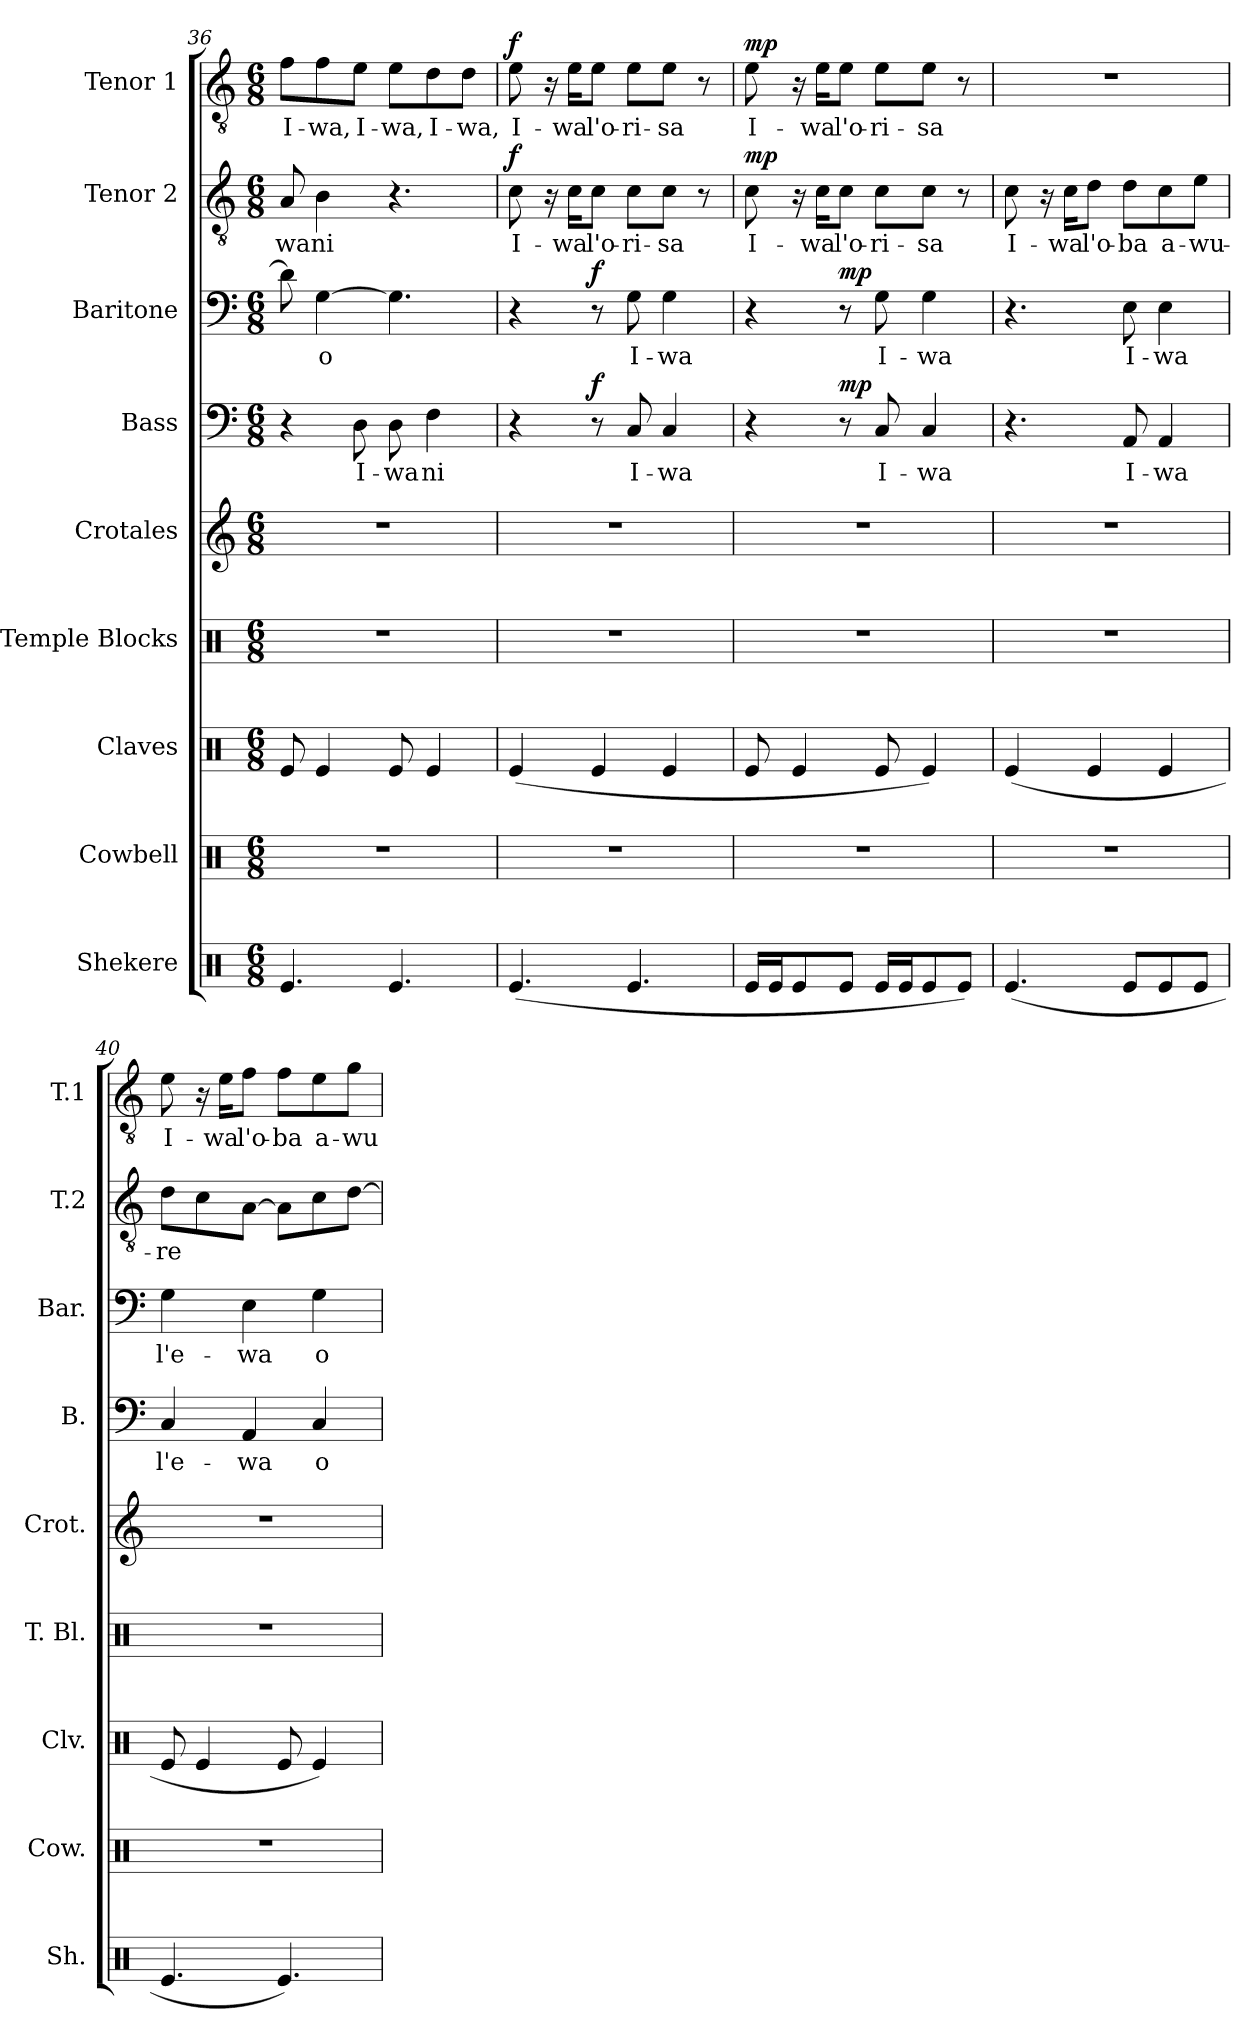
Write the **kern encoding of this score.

**kern	**kern	**kern	**kern	**kern	**kern	**text	**dynam	**kern	**text	**dynam	**kern	**text	**dynam	**kern	**text	**dynam
*part9	*part8	*part7	*part6	*part5	*part4	*part4	*part4	*part3	*part3	*part3	*part2	*part2	*part2	*part1	*part1	*part1
*staff9	*staff8	*staff7	*staff6	*staff5	*staff4	*staff4	*staff4	*staff3	*staff3	*staff3	*staff2	*staff2	*staff2	*staff1	*staff1	*staff1
*I"Shekere	*I"Cowbell	*I"Claves	*I"Temple Blocks	*I"Crotales	*I"Bass	*	*	*I"Baritone	*	*	*I"Tenor 2	*	*	*I"Tenor 1	*	*
*I'Sh.	*I'Cow.	*I'Clv.	*I'T. Bl.	*I'Crot.	*I'B.	*	*	*I'Bar.	*	*	*I'T.2	*	*	*I'T.1	*	*
*clefX	*clefX	*clefX	*clefX	*clefG2	*clefF4	*	*	*clefF4	*	*	*clefGv2	*	*	*clefGv2	*	*
*	*	*	*	*ITrd-14c-24	*	*	*	*	*	*	*ITrd7c12	*	*	*ITrd7c12	*	*
*k[]	*k[]	*k[]	*k[]	*k[]	*k[]	*	*	*k[]	*	*	*k[]	*	*	*k[]	*	*
*C:	*C:	*C:	*C:	*C:	*C:	*	*	*C:	*	*	*C:	*	*	*C:	*	*
*M6/8	*M6/8	*M6/8	*M6/8	*M6/8	*M6/8	*	*	*M6/8	*	*	*M6/8	*	*	*M6/8	*	*
=36	=36	=36	=36	=36	=36	=36	=36	=36	=36	=36	=36	=36	=36	=36	=36	=36
!	!LO:N:vis=1	!	!LO:N:vis=1	!LO:N:vis=1	!	!	!	!	!	!	!	!	!	!	!	!
!	!	!	!	!	!	!	!	!	!	!	!	!LO:LY:b:color=#000000	!	!	!	!
!	!	!	!	!	!	!	!	!	!	!	!	!	!	!	!LO:LY:b:color=#000000	!
4.Rei/	2.r	8Rei/	2.r	2.r	4r	.	.	8di\]	.	.	8AAi/	-wa	.	8Fi\L	I-	.
!	!	!	!	!	!	!	!	!	!LO:LY:b:color=#000000	!	!	!	!	!	!	!
!	!	!	!	!	!	!	!	!	!	!	!	!LO:LY:b:color=#000000	!	!	!	!
!	!	!	!	!	!	!	!	!	!	!	!	!	!	!	!LO:LY:b:color=#000000	!
.	.	4Rei/	.	.	.	.	.	[4Gi\	o	.	4BBi\	ni	.	8Fi\	-wa,	.
!	!	!	!	!	!	!LO:LY:b:color=#000000	!	!	!	!	!	!	!	!	!	!
!	!	!	!	!	!	!	!	!	!	!	!	!	!	!	!LO:LY:b:color=#000000	!
.	.	.	.	.	8Di\	I-	.	.	.	.	.	.	.	8Ei\J	I-	.
!	!	!	!	!	!	!LO:LY:b:color=#000000	!	!	!	!	!	!	!	!	!	!
!	!	!	!	!	!	!	!	!	!	!	!	!	!	!	!LO:LY:b:color=#000000	!
4.Rei/	.	8Rei/	.	.	8Di\	-wa	.	4.Gi\]	.	.	4.r	.	.	8Ei\L	-wa,	.
!	!	!	!	!	!	!LO:LY:b:color=#000000	!	!	!	!	!	!	!	!	!	!
!	!	!	!	!	!	!	!	!	!	!	!	!	!	!	!LO:LY:b:color=#000000	!
.	.	4Rei/	.	.	4Fi\	ni	.	.	.	.	.	.	.	8Di\	I-	.
!	!	!	!	!	!	!	!	!	!	!	!	!	!	!	!LO:LY:b:color=#000000	!
.	.	.	.	.	.	.	.	.	.	.	.	.	.	8Di\J	-wa,	.
=37	=37	=37	=37	=37	=37	=37	=37	=37	=37	=37	=37	=37	=37	=37	=37	=37
!	!LO:N:vis=1	!	!LO:N:vis=1	!LO:N:vis=1	!	!	!	!	!	!	!	!	!	!	!	!
!	!	!	!	!	!	!	!	!	!	!	!	!LO:LY:b:color=#000000	!	!	!	!
!	!	!	!	!	!	!	!	!	!	!	!	!	!	!	!LO:LY:b:color=#000000	!
(4.Rei/	2.r	(4Rei/	2.r	2.r	4r	.	.	4r	.	.	8Ci\	I-	f	8Ei\	I-	f
.	.	.	.	.	.	.	.	.	.	.	16r	.	.	16r	.	.
!	!	!	!	!	!	!	!	!	!	!	!	!LO:LY:b:color=#000000	!	!	!	!
!	!	!	!	!	!	!	!	!	!	!	!	!	!	!	!LO:LY:b:color=#000000	!
.	.	.	.	.	.	.	.	.	.	.	16Ci\KL	-wa	.	16Ei\KL	-wa	.
!	!	!	!	!	!	!	!	!	!	!	!	!LO:LY:b:color=#000000	!	!	!	!
!	!	!	!	!	!	!	!	!	!	!	!	!	!	!	!LO:LY:b:color=#000000	!
.	.	4Rei/	.	.	8r	.	f	8r	.	f	8Ci\J	l'o-	.	8Ei\J	l'o-	.
!	!	!	!	!	!	!LO:LY:b:color=#000000	!	!	!	!	!	!	!	!	!	!
!	!	!	!	!	!	!	!	!	!LO:LY:b:color=#000000	!	!	!	!	!	!	!
!	!	!	!	!	!	!	!	!	!	!	!	!LO:LY:b:color=#000000	!	!	!	!
!	!	!	!	!	!	!	!	!	!	!	!	!	!	!	!LO:LY:b:color=#000000	!
4.Rei/	.	.	.	.	8Ci/	I-	.	8Gi\	I-	.	8Ci\L	-ri-	.	8Ei\L	-ri-	.
!	!	!	!	!	!	!LO:LY:b:color=#000000	!	!	!	!	!	!	!	!	!	!
!	!	!	!	!	!	!	!	!	!LO:LY:b:color=#000000	!	!	!	!	!	!	!
!	!	!	!	!	!	!	!	!	!	!	!	!LO:LY:b:color=#000000	!	!	!	!
!	!	!	!	!	!	!	!	!	!	!	!	!	!	!	!LO:LY:b:color=#000000	!
.	.	4Rei/	.	.	4Ci/	-wa	.	4Gi\	-wa	.	8Ci\J	-sa	.	8Ei\J	-sa	.
.	.	.	.	.	.	.	.	.	.	.	8r	.	.	8r	.	.
=38	=38	=38	=38	=38	=38	=38	=38	=38	=38	=38	=38	=38	=38	=38	=38	=38
!	!LO:N:vis=1	!	!LO:N:vis=1	!LO:N:vis=1	!	!	!	!	!	!	!	!	!	!	!	!
!	!	!	!	!	!	!	!	!	!	!	!	!LO:LY:b:color=#000000	!	!	!	!
!	!	!	!	!	!	!	!	!	!	!	!	!	!	!	!LO:LY:b:color=#000000	!
16Rei/LL	2.r	8Rei/	2.r	2.r	4r	.	.	4r	.	.	8Ci\	I-	mp	8Ei\	I-	mp
16Rei/J	.	.	.	.	.	.	.	.	.	.	.	.	.	.	.	.
8Rei/	.	4Rei/	.	.	.	.	.	.	.	.	16r	.	.	16r	.	.
!	!	!	!	!	!	!	!	!	!	!	!	!LO:LY:b:color=#000000	!	!	!	!
!	!	!	!	!	!	!	!	!	!	!	!	!	!	!	!LO:LY:b:color=#000000	!
.	.	.	.	.	.	.	.	.	.	.	16Ci\KL	-wa	.	16Ei\KL	-wa	.
!	!	!	!	!	!	!	!	!	!	!	!	!LO:LY:b:color=#000000	!	!	!	!
!	!	!	!	!	!	!	!	!	!	!	!	!	!	!	!LO:LY:b:color=#000000	!
8Rei/J	.	.	.	.	8r	.	mp	8r	.	mp	8Ci\J	l'o-	.	8Ei\J	l'o-	.
!	!	!	!	!	!	!LO:LY:b:color=#000000	!	!	!	!	!	!	!	!	!	!
!	!	!	!	!	!	!	!	!	!LO:LY:b:color=#000000	!	!	!	!	!	!	!
!	!	!	!	!	!	!	!	!	!	!	!	!LO:LY:b:color=#000000	!	!	!	!
!	!	!	!	!	!	!	!	!	!	!	!	!	!	!	!LO:LY:b:color=#000000	!
16Rei/LL	.	8Rei/	.	.	8Ci/	I-	.	8Gi\	I-	.	8Ci\L	-ri-	.	8Ei\L	-ri-	.
16Rei/J	.	.	.	.	.	.	.	.	.	.	.	.	.	.	.	.
!	!	!	!	!	!	!LO:LY:b:color=#000000	!	!	!	!	!	!	!	!	!	!
!	!	!	!	!	!	!	!	!	!LO:LY:b:color=#000000	!	!	!	!	!	!	!
!	!	!	!	!	!	!	!	!	!	!	!	!LO:LY:b:color=#000000	!	!	!	!
!	!	!	!	!	!	!	!	!	!	!	!	!	!	!	!LO:LY:b:color=#000000	!
8Rei/	.	4Rei/)	.	.	4Ci/	-wa	.	4Gi\	-wa	.	8Ci\J	-sa	.	8Ei\J	-sa	.
8Rei/J)	.	.	.	.	.	.	.	.	.	.	8r	.	.	8r	.	.
=39	=39	=39	=39	=39	=39	=39	=39	=39	=39	=39	=39	=39	=39	=39	=39	=39
!	!LO:N:vis=1	!	!LO:N:vis=1	!LO:N:vis=1	!	!	!	!	!	!	!	!	!	!	!	!
!	!	!	!	!	!	!	!	!	!	!	!	!LO:LY:b:color=#000000	!	!LO:N:vis=1	!	!
(4.Rei/	2.r	(4Rei/	2.r	2.r	4.r	.	.	4.r	.	.	8Ci\	I-	.	2.r	.	.
.	.	.	.	.	.	.	.	.	.	.	16r	.	.	.	.	.
!	!	!	!	!	!	!	!	!	!	!	!	!LO:LY:b:color=#000000	!	!	!	!
.	.	.	.	.	.	.	.	.	.	.	16Ci\KL	-wa	.	.	.	.
!	!	!	!	!	!	!	!	!	!	!	!	!LO:LY:b:color=#000000	!	!	!	!
.	.	4Rei/	.	.	.	.	.	.	.	.	8Di\J	l'o-	.	.	.	.
!	!	!	!	!	!	!LO:LY:b:color=#000000	!	!	!	!	!	!	!	!	!	!
!	!	!	!	!	!	!	!	!	!LO:LY:b:color=#000000	!	!	!	!	!	!	!
!	!	!	!	!	!	!	!	!	!	!	!	!LO:LY:b:color=#000000	!	!	!	!
8Rei/L	.	.	.	.	8AAi/	I-	.	8Ei\	I-	.	8Di\L	-ba	.	.	.	.
!	!	!	!	!	!	!LO:LY:b:color=#000000	!	!	!	!	!	!	!	!	!	!
!	!	!	!	!	!	!	!	!	!LO:LY:b:color=#000000	!	!	!	!	!	!	!
!	!	!	!	!	!	!	!	!	!	!	!	!LO:LY:b:color=#000000	!	!	!	!
8Rei/	.	4Rei/	.	.	4AAi/	-wa	.	4Ei\	-wa	.	8Ci\	a-	.	.	.	.
!	!	!	!	!	!	!	!	!	!	!	!	!LO:LY:b:color=#000000	!	!	!	!
8Rei/J	.	.	.	.	.	.	.	.	.	.	8Ei\J	-wu-	.	.	.	.
!!LO:PB:g=z
=40	=40	=40	=40	=40	=40	=40	=40	=40	=40	=40	=40	=40	=40	=40	=40	=40
!	!LO:N:vis=1	!	!LO:N:vis=1	!LO:N:vis=1	!	!	!	!	!	!	!	!	!	!	!	!
!	!	!	!	!	!	!LO:LY:b:color=#000000	!	!	!	!	!	!	!	!	!	!
!	!	!	!	!	!	!	!	!	!LO:LY:b:color=#000000	!	!	!	!	!	!	!
!	!	!	!	!	!	!	!	!	!	!	!	!LO:LY:b:color=#000000	!	!	!	!
!	!	!	!	!	!	!	!	!	!	!	!	!	!	!	!LO:LY:b:color=#000000	!
4.Rei/	2.r	8Rei/	2.r	2.r	4Ci/	l'e-	.	4Gi\	l'e-	.	8Di\L	-re	.	8Ei\	I-	.
.	.	4Rei/	.	.	.	.	.	.	.	.	8Ci\	.	.	16r	.	.
!	!	!	!	!	!	!	!	!	!	!	!	!	!	!	!LO:LY:b:color=#000000	!
.	.	.	.	.	.	.	.	.	.	.	.	.	.	16Ei\KL	-wa	.
!	!	!	!	!	!	!LO:LY:b:color=#000000	!	!	!	!	!	!	!	!	!	!
!	!	!	!	!	!	!	!	!	!LO:LY:b:color=#000000	!	!	!	!	!	!	!
!	!	!	!	!	!	!	!	!	!	!	!	!	!	!	!LO:LY:b:color=#000000	!
.	.	.	.	.	4AAi/	-wa	.	4Ei\	-wa	.	[8AAi\J	.	.	8Fi\J	l'o-	.
!	!	!	!	!	!	!	!	!	!	!	!	!	!	!	!LO:LY:b:color=#000000	!
4.Rei/)	.	8Rei/	.	.	.	.	.	.	.	.	8AAi\L]	.	.	8Fi\L	-ba	.
!	!	!	!	!	!	!LO:LY:b:color=#000000	!	!	!	!	!	!	!	!	!	!
!	!	!	!	!	!	!	!	!	!LO:LY:b:color=#000000	!	!	!	!	!	!	!
!	!	!	!	!	!	!	!	!	!	!	!	!	!	!	!LO:LY:b:color=#000000	!
.	.	4Rei/)	.	.	4Ci/	o	.	4Gi\	o	.	8Ci\	.	.	8Ei\	a-	.
!	!	!	!	!	!	!	!	!	!	!	!	!	!	!	!LO:LY:b:color=#000000	!
.	.	.	.	.	.	.	.	.	.	.	[8Di\J	.	.	8Gi\J	-wu-	.
=	=	=	=	=	=	=	=	=	=	=	=	=	=	=	=	=
*-	*-	*-	*-	*-	*-	*-	*-	*-	*-	*-	*-	*-	*-	*-	*-	*-
